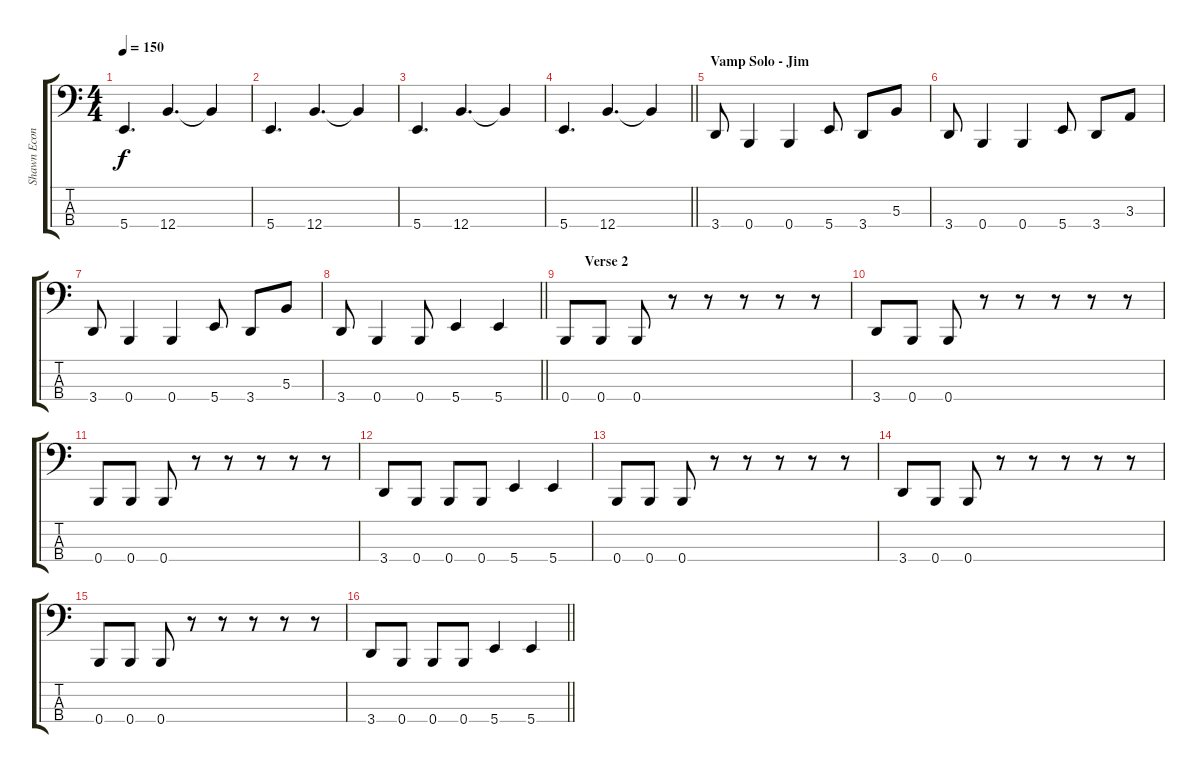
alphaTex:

\track ("Shawn Economaki" "Shawn Econ") {instrument electricbassfinger}
\staff {score tabs}
\tuning (E2 B1 Gb1 B0) {hide}
\ts (4 4)
\tempo 150
\clef f4
\ks c
5.4.4{d dy f} 12.4.4{d} 12.4{t}.4 |
5.4.4{d} 12.4.4{d} 12.4{t}.4 |
5.4.4{d} 12.4.4{d} 12.4{t}.4 |
\barLineRight lightlight
5.4.4{d} 12.4.4{d} 12.4{t}.4 |
\section ("" "Vamp Solo - Jim")
3.4.8 0.4.4 0.4.4 5.4.8 3.4.8 5.3.8 |
3.4.8 0.4.4 0.4.4 5.4.8 3.4.8 3.3.8 |
3.4.8 0.4.4 0.4.4 5.4.8 3.4.8 5.3.8 |
\barLineRight lightlight
3.4.8 0.4.4 0.4.8 5.4.4 5.4.4 |
\section ("" "       Verse 2")
0.4.8 0.4.8 0.4.8 r.8 r.8 r.8 r.8 r.8 |
3.4.8 0.4.8 0.4.8 r.8 r.8 r.8 r.8 r.8 |
0.4.8 0.4.8 0.4.8 r.8 r.8 r.8 r.8 r.8 |
3.4.8 0.4.8 0.4.8 0.4.8 5.4.4 5.4.4 |
0.4.8 0.4.8 0.4.8 r.8 r.8 r.8 r.8 r.8 |
3.4.8 0.4.8 0.4.8 r.8 r.8 r.8 r.8 r.8 |
0.4.8 0.4.8 0.4.8 r.8 r.8 r.8 r.8 r.8 |
\barLineRight lightlight
3.4.8 0.4.8 0.4.8 0.4.8 5.4.4 5.4.4
